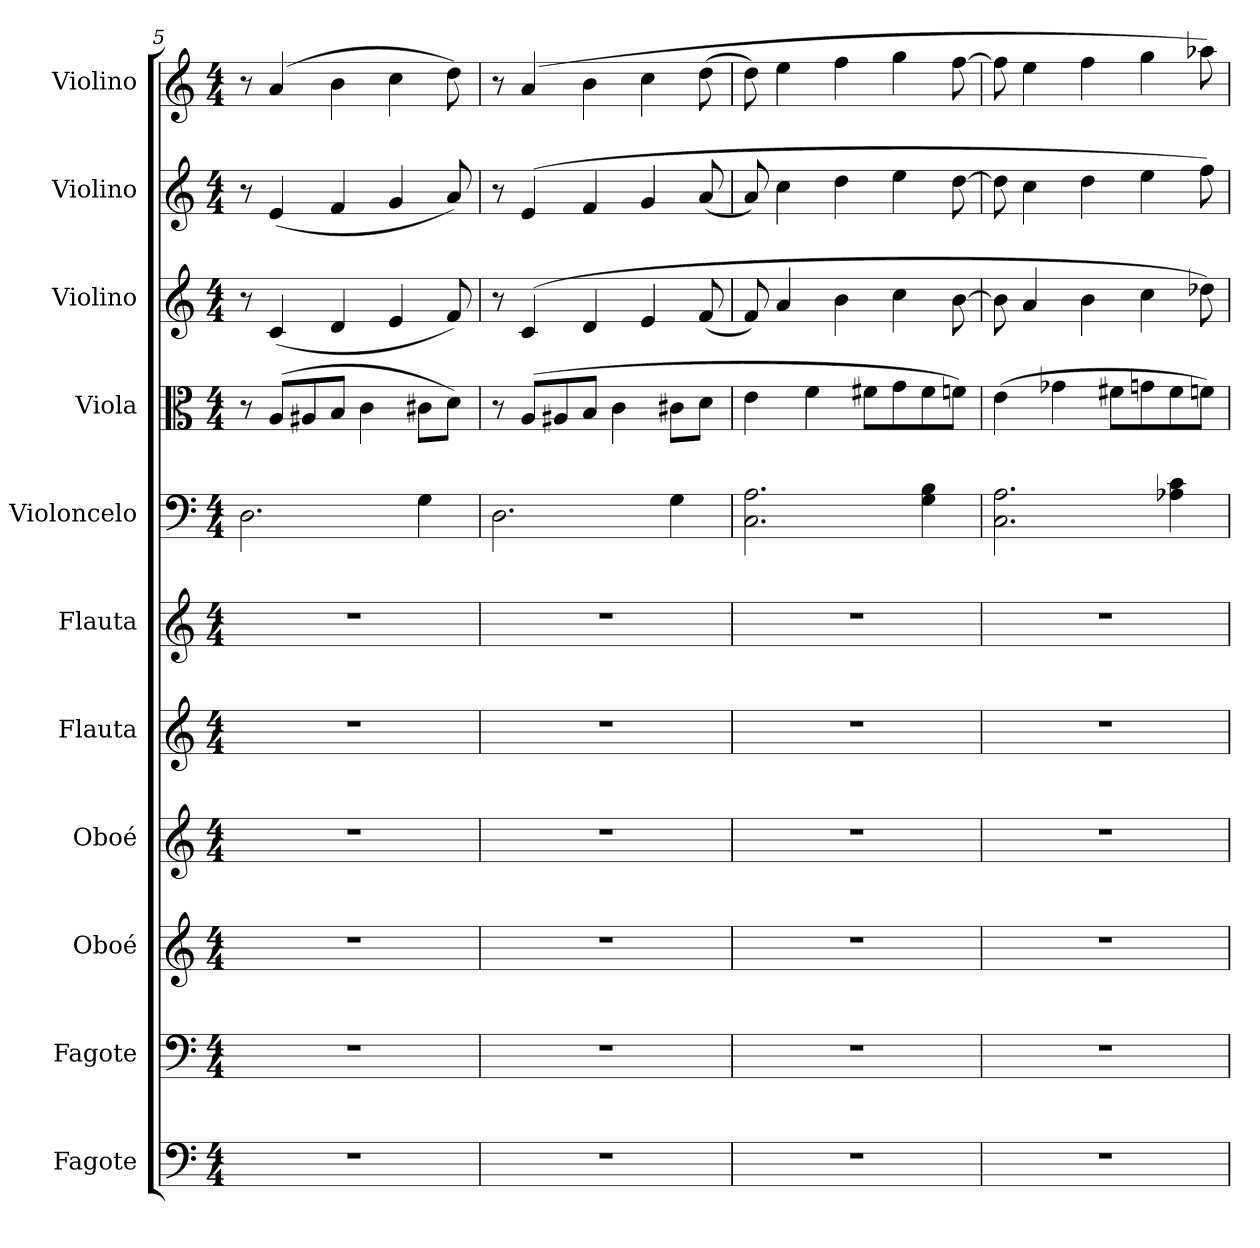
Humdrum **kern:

**kern	**kern	**kern	**kern	**kern	**kern	**kern	**kern	**kern	**kern	**kern
*part11	*part10	*part9	*part8	*part7	*part6	*part5	*part4	*part3	*part2	*part1
*staff11	*staff10	*staff9	*staff8	*staff7	*staff6	*staff5	*staff4	*staff3	*staff2	*staff1
*I"Fagote	*I"Fagote	*I"Oboé	*I"Oboé	*I"Flauta	*I"Flauta	*I"Violoncelo	*I"Viola	*I"Violino	*I"Violino	*I"Violino
*I'Fgt	*I'Fgt	*I'Ob.	*I'Ob.	*I'Fl.	*I'Fl.	*I'Vc.	*I'Vla	*I'Vln.	*I'Vln.	*I'Vln.
!!LO:PB:g=z
*clefF4	*clefF4	*clefG2	*clefG2	*clefG2	*clefG2	*clefF4	*clefC3	*clefG2	*clefG2	*clefG2
*k[]	*k[]	*k[]	*k[]	*k[]	*k[]	*k[]	*k[]	*k[]	*k[]	*k[]
*M4/4	*M4/4	*M4/4	*M4/4	*M4/4	*M4/4	*M4/4	*M4/4	*M4/4	*M4/4	*M4/4
=5	=5	=5	=5	=5	=5	=5	=5	=5	=5	=5
1r	1r	1r	1r	1r	1r	2.D\	8r	8r	8r	8r
.	.	.	.	.	.	.	(8A/L	(4c/	(4e/	(4a/
.	.	.	.	.	.	.	8A#X/	.	.	.
.	.	.	.	.	.	.	8B/J	4d/	4f/	4b\
.	.	.	.	.	.	.	4c\	.	.	.
.	.	.	.	.	.	.	.	4e/	4g/	4cc\
.	.	.	.	.	.	4G\	8c#X\L	.	.	.
.	.	.	.	.	.	.	8d\J)	8f/)	8a/)	8dd\)
=6	=6	=6	=6	=6	=6	=6	=6	=6	=6	=6
1r	1r	1r	1r	1r	1r	2.D\	8r	8r	8r	8r
.	.	.	.	.	.	.	(8A/L	(4c/	(4e/	(4a/
.	.	.	.	.	.	.	8A#X/	.	.	.
.	.	.	.	.	.	.	8B/J	4d/	4f/	4b\
.	.	.	.	.	.	.	4c\	.	.	.
.	.	.	.	.	.	.	.	4e/	4g/	4cc\
.	.	.	.	.	.	4G\	8c#X\L	.	.	.
.	.	.	.	.	.	.	8d\J	(8f/	(>8a/	(8dd\
=7	=7	=7	=7	=7	=7	=7	=7	=7	=7	=7
1r	1r	1r	1r	1r	1r	2.C\ 2.A\	4e\	8f/)	8a/)	8dd\)
.	.	.	.	.	.	.	.	4a/	4cc\	4ee\
.	.	.	.	.	.	.	4f\	.	.	.
.	.	.	.	.	.	.	.	4b\	4dd\	4ff\
.	.	.	.	.	.	.	8f#X\L	.	.	.
.	.	.	.	.	.	.	8g\	4cc\	4ee\	4gg\
.	.	.	.	.	.	4G\ 4B\	8f#\	.	.	.
.	.	.	.	.	.	.	8fn\J)	[8b\	[8dd\	[8ff\
=8	=8	=8	=8	=8	=8	=8	=8	=8	=8	=8
1r	1r	1r	1r	1r	1r	2.C\ 2.A\	(4e\	8b\]	8dd\]	8ff\]
.	.	.	.	.	.	.	.	4a/	4cc\	4ee\
.	.	.	.	.	.	.	4g-X\	.	.	.
.	.	.	.	.	.	.	.	4b\	4dd\	4ff\
.	.	.	.	.	.	.	8f#X\L	.	.	.
.	.	.	.	.	.	.	8gn\	4cc\	4ee\	4gg\
.	.	.	.	.	.	4A-X\ 4c\	8f#\	.	.	.
.	.	.	.	.	.	.	8fn\J)	8dd-X\)	8ff\)	8aa-X\)
=	=	=	=	=	=	=	=	=	=	=
*-	*-	*-	*-	*-	*-	*-	*-	*-	*-	*-
